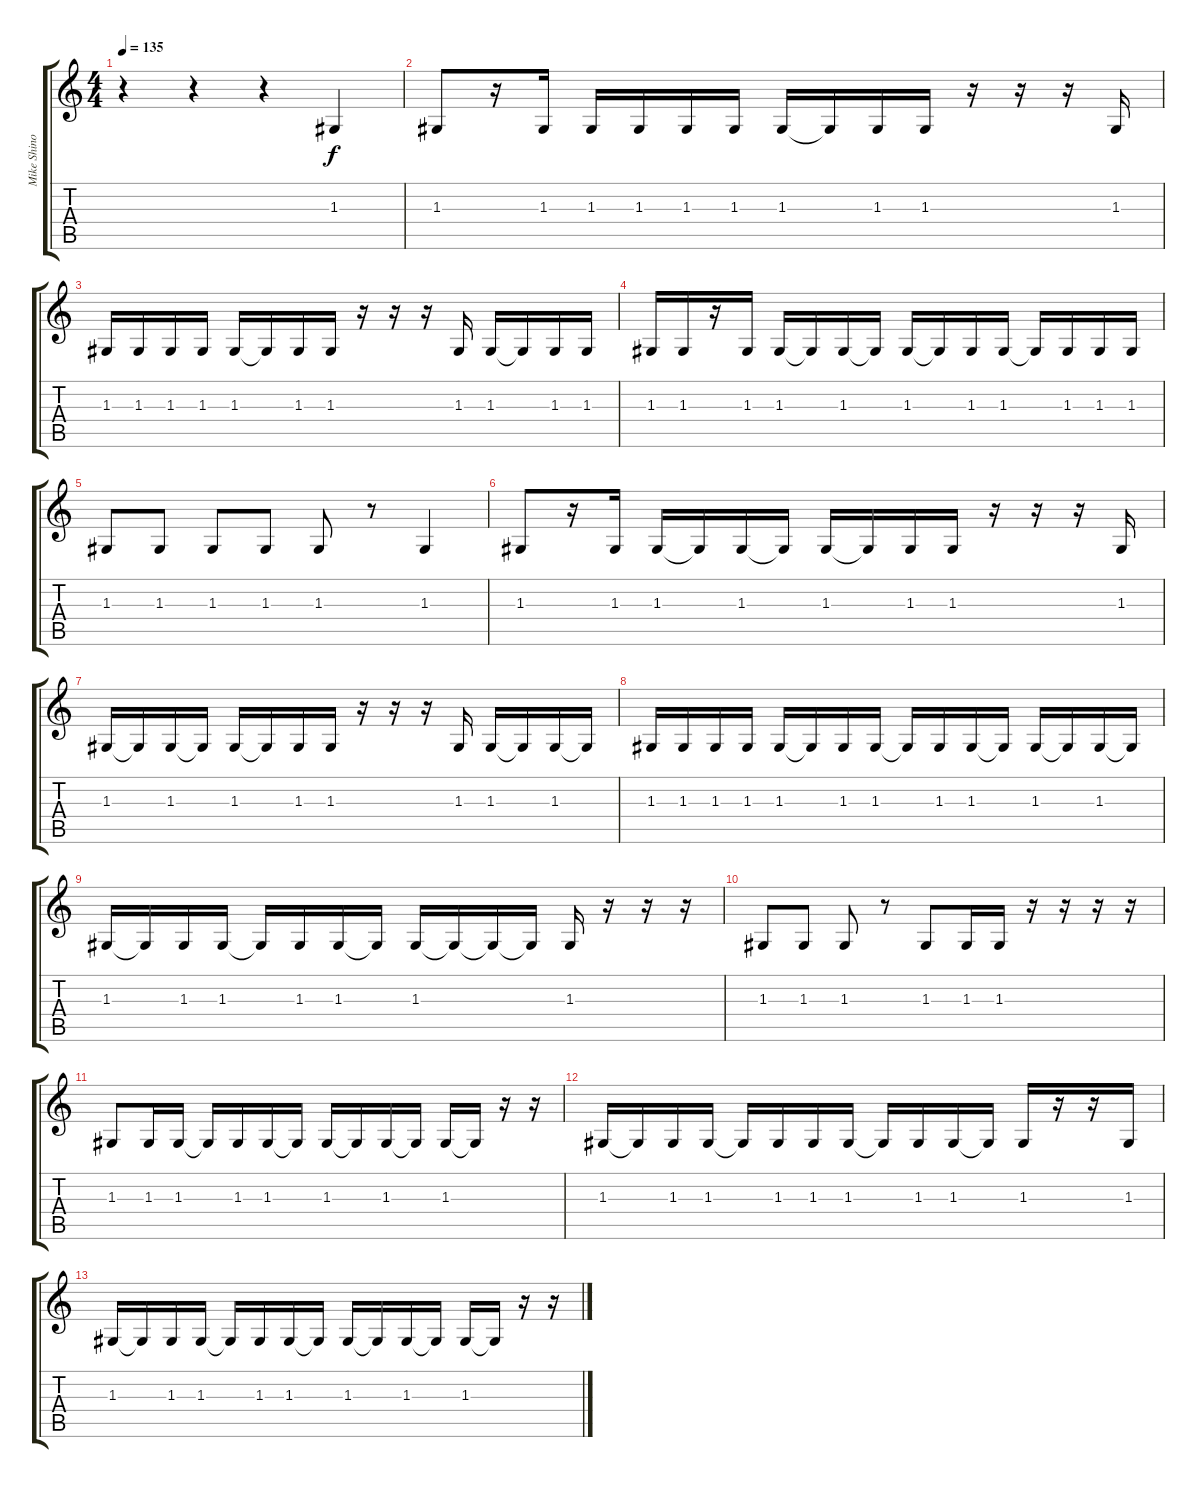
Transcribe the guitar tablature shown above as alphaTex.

\track ("Mike Shinoda (Vocals)" "Mike Shino") {instrument electricgrandpiano}
\staff {score tabs}
\tuning (E4 B3 G3 D3 A2 E2) {hide}
\ts (4 4)
\tempo 135
\clef g2
\ks c
r.4{dy f} r.4 r.4 1.3.4 |
1.3.8 r.16 1.3.16 1.3.16 1.3.16 1.3.16 1.3.16 1.3.16 1.3{t}.16 1.3.16 1.3.16 r.16 r.16 r.16 1.3.16 |
1.3.16 1.3.16 1.3.16 1.3.16 1.3.16 1.3{t}.16 1.3.16 1.3.16 r.16 r.16 r.16 1.3.16 1.3.16 1.3{t}.16 1.3.16 1.3.16 |
1.3.16 1.3.16 r.16 1.3.16 1.3.16 1.3{t}.16 1.3.16 1.3{t}.16 1.3.16 1.3{t}.16 1.3.16 1.3.16 1.3{t}.16 1.3.16 1.3.16 1.3.16 |
1.3.8 1.3.8 1.3.8 1.3.8 1.3.8 r.8 1.3.4 |
1.3.8 r.16 1.3.16 1.3.16 1.3{t}.16 1.3.16 1.3{t}.16 1.3.16 1.3{t}.16 1.3.16 1.3.16 r.16 r.16 r.16 1.3.16 |
1.3.16 1.3{t}.16 1.3.16 1.3{t}.16 1.3.16 1.3{t}.16 1.3.16 1.3.16 r.16 r.16 r.16 1.3.16 1.3.16 1.3{t}.16 1.3.16 1.3{t}.16 |
1.3.16 1.3.16 1.3.16 1.3.16 1.3.16 1.3{t}.16 1.3.16 1.3.16 1.3{t}.16 1.3.16 1.3.16 1.3{t}.16 1.3.16 1.3{t}.16 1.3.16 1.3{t}.16 |
1.3.16 1.3{t}.16 1.3.16 1.3.16 1.3{t}.16 1.3.16 1.3.16 1.3{t}.16 1.3.16 1.3{t}.16 1.3{t}.16 1.3{t}.16 1.3.16 r.16 r.16 r.16 |
1.3.8 1.3.8 1.3.8 r.8 1.3.8 1.3.16 1.3.16 r.16 r.16 r.16 r.16 |
1.3.8 1.3.16 1.3.16 1.3{t}.16 1.3.16 1.3.16 1.3{t}.16 1.3.16 1.3{t}.16 1.3.16 1.3{t}.16 1.3.16 1.3{t}.16 r.16 r.16 |
1.3.16 1.3{t}.16 1.3.16 1.3.16 1.3{t}.16 1.3.16 1.3.16 1.3.16 1.3{t}.16 1.3.16 1.3.16 1.3{t}.16 1.3.16 r.16 r.16 1.3.16 |
1.3.16 1.3{t}.16 1.3.16 1.3.16 1.3{t}.16 1.3.16 1.3.16 1.3{t}.16 1.3.16 1.3{t}.16 1.3.16 1.3{t}.16 1.3.16 1.3{t}.16 r.16 r.16
